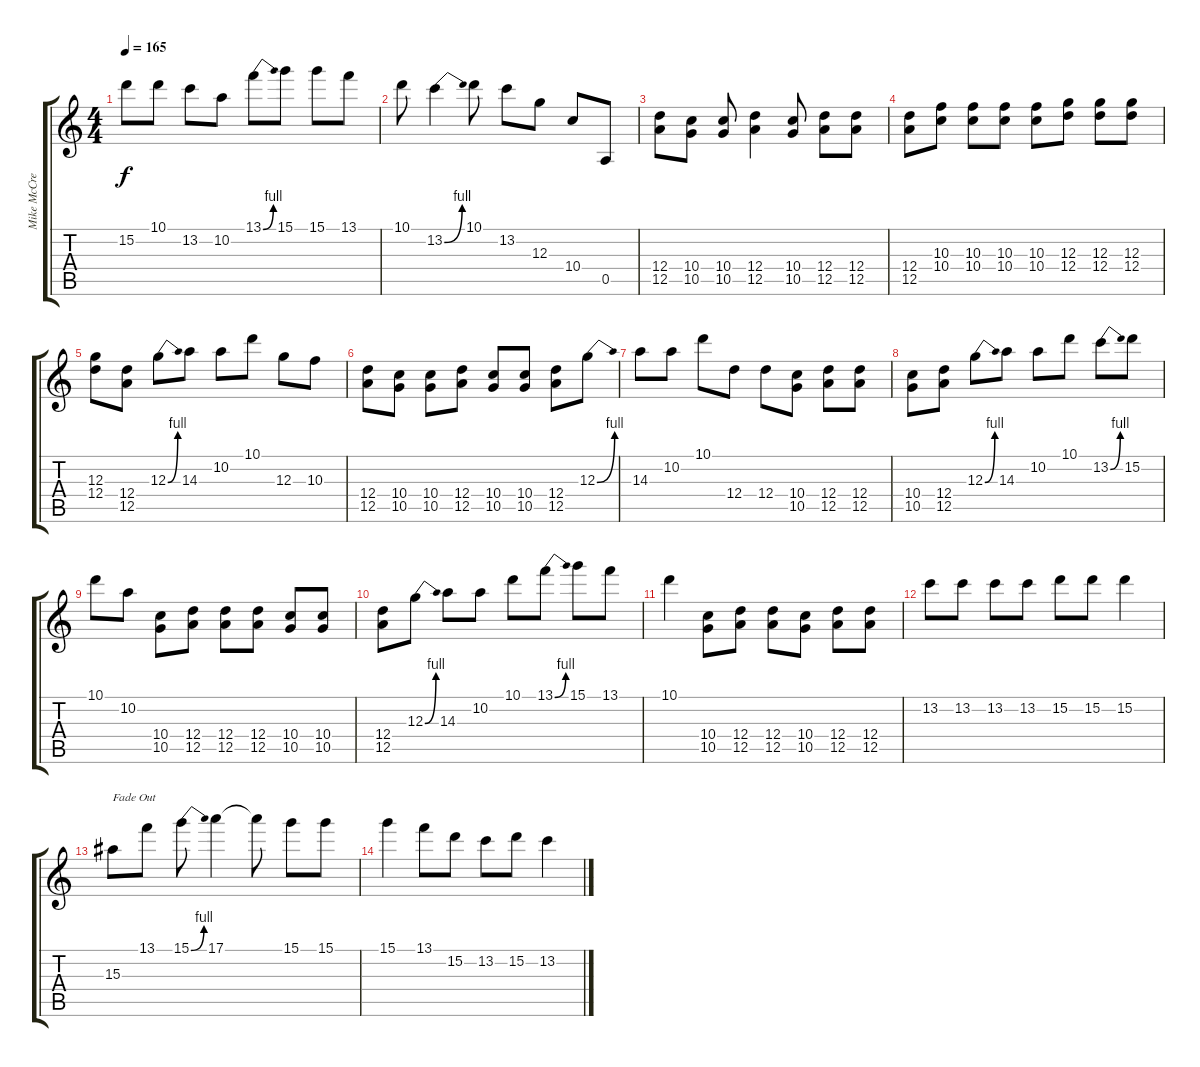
\track ("Mike McCready" "Mike McCre") {instrument distortionguitar}
\staff {score tabs}
\tuning (E4 B3 G3 D3 A2 D2) {hide}
\ts (4 4)
\tempo 165
\clef g2
\ks c
15.2.8{dy f} 10.1.8 13.2.8 10.2.8 13.1{be (bend 0 0 60 4)}.8 15.1.8 15.1.8 13.1.8 |
10.1.8 13.2{be (bend 0 0 60 4)}.4 10.1.8 13.2.8 12.3.8 10.4.8 0.5.8 |
(12.4 12.5).8 (10.4 10.5).8 (10.4 10.5).8 (12.4 12.5).4 (10.4 10.5).8 (12.4 12.5).8 (12.4 12.5).8 |
(12.4 12.5).8 (10.3 10.4).8 (10.3 10.4).8 (10.3 10.4).8 (10.3 10.4).8 (12.3 12.4).8 (12.3 12.4).8 (12.3 12.4).8 |
(12.3 12.4).8 (12.4 12.5).8 12.3{be (bend 0 0 60 4)}.8 14.3.8 10.2.8 10.1.8 12.3.8 10.3.8 |
(12.4 12.5).8 (10.4 10.5).8 (10.4 10.5).8 (12.4 12.5).8 (10.4 10.5).8 (10.4 10.5).8 (12.4 12.5).8 12.3{be (bend 0 0 60 4)}.8 |
14.3.8 10.2.8 10.1.8 12.4.8 12.4.8 (10.4 10.5).8 (12.4 12.5).8 (12.4 12.5).8 |
(10.4 10.5).8 (12.4 12.5).8 12.3{be (bend 0 0 60 4)}.8 14.3.8 10.2.8 10.1.8 13.2{be (bend 0 0 60 4)}.8 15.2.8 |
10.1.8 10.2.8 (10.4 10.5).8 (12.4 12.5).8 (12.4 12.5).8 (12.4 12.5).8 (10.4 10.5).8 (10.4 10.5).8 |
(12.4 12.5).8 12.3{be (bend 0 0 60 4)}.8 14.3.8 10.2.8 10.1.8 13.1{be (bend 0 0 60 4)}.8 15.1.8 13.1.8 |
10.1.4 (10.4 10.5).8 (12.4 12.5).8 (12.4 12.5).8 (10.4 10.5).8 (12.4 12.5).8 (12.4 12.5).8 |
13.2.8 13.2.8 13.2.8 13.2.8 15.2.8 15.2.8 15.2.4 |
15.3.8{txt "Fade Out"} 13.1.8 15.1{be (bend 0 0 60 4)}.8 17.1.4 17.1{t}.8 15.1.8 15.1.8 |
15.1.4 13.1.8 15.2.8 13.2.8 15.2.8 13.2.4
